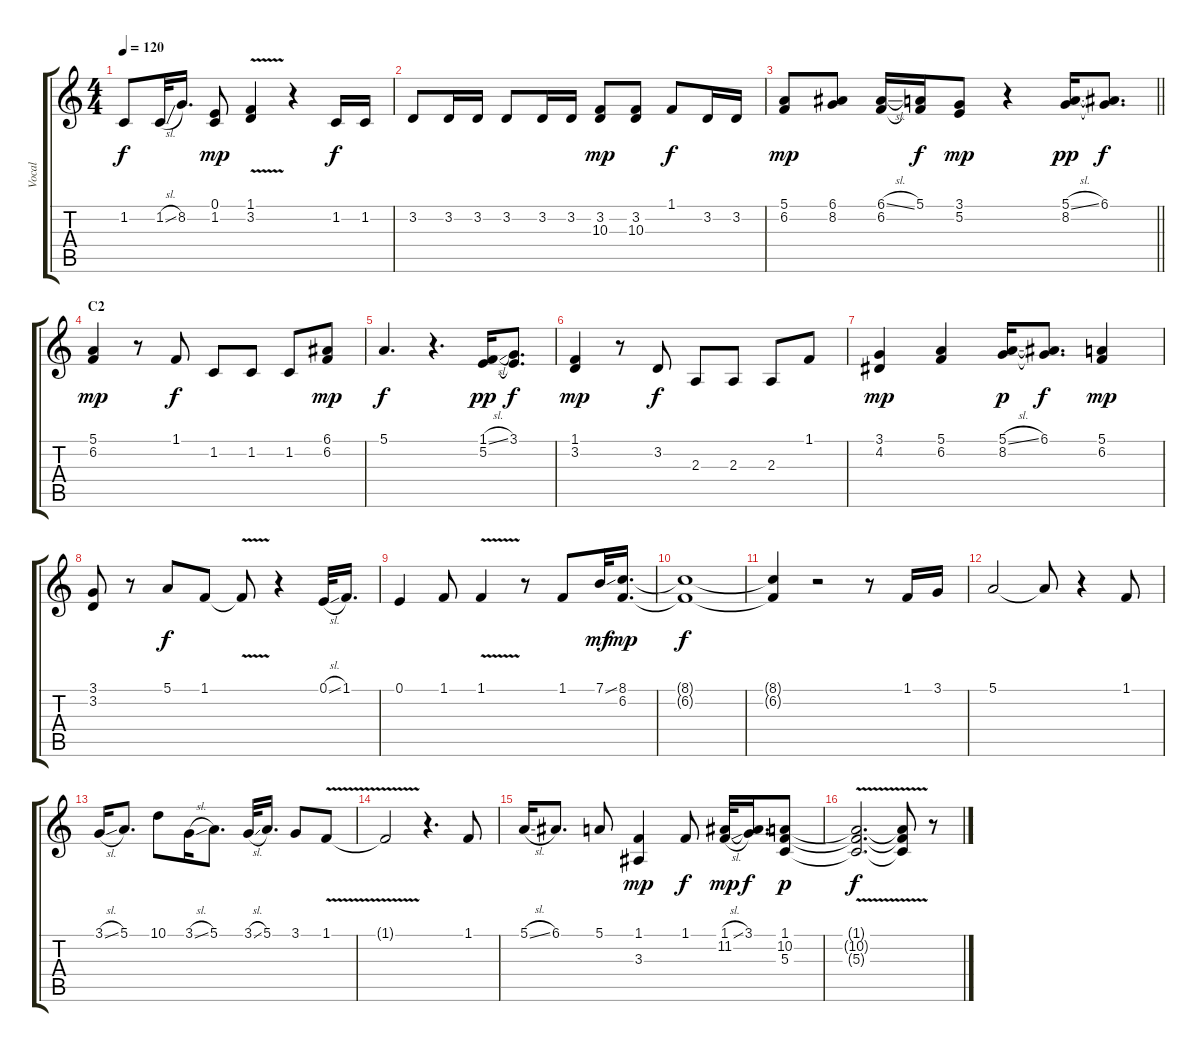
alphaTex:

\track ("Vocal" "Vocal") {instrument panflute}
\staff {score tabs}
\tuning (E4 B3 G3 D3 A2 E2) {hide}
\ts (4 4)
\tempo 120
\clef g2
\ks c
1.2.8{dy f} 1.2{sl}.32 8.2.16{d} (0.1 1.2).8{dy mp} (1.1{v} 3.2).4 r.4 1.2.16{dy f} 1.2.16 |
3.2.8 3.2.16 3.2.16 3.2.8 3.2.16 3.2.16 (3.2 10.3).8{dy mp} (3.2 10.3).8 1.1.8{dy f} 3.2.16 3.2.16 |
\barLineRight lightlight
(5.1 6.2).8{dy mp} (6.1 8.2).8 (6.1{sl} 6.2).16 (5.1 6.2{t}).16{dy f} (3.1 5.2).8{dy mp} r.4 (5.1{sl} 8.2).16{dy pp} (6.1 8.2{t}).8{d dy f} |
\section ("" "C2")
(5.1 6.2).4{dy mp} r.8 1.1.8{dy f} 1.2.8 1.2.8 1.2.8 (6.1 6.2).8{dy mp} |
5.1.4{d dy f} r.4{d} (1.1{sl} 5.2).16{dy pp} (3.1 5.2{t}).8{d dy f} |
(1.1 3.2).4{dy mp} r.8 3.2.8{dy f} 2.3.8 2.3.8 2.3.8 1.1.8 |
(3.1 4.2).4{dy mp} (5.1 6.2).4 (5.1{sl} 8.2).16{dy p} (6.1 8.2{t}).8{d dy f} (5.1 6.2).4{dy mp} |
(3.1 3.2).8 r.8 5.1.8{dy f} 1.1.8 1.1{v t}.8 r.4 0.1{sl}.32 1.1.16{d} |
0.1.4 1.1.8 1.1{v}.4 r.8 1.1.8 7.1{ss}.32{dy mf} (8.1 6.2).16{d dy mp} |
(8.1{t} 6.2{t}).1{dy f} |
(8.1{t} 6.2{t}).4 r.2 r.8 1.1.16 3.1.16 |
5.1.2 5.1{t}.8 r.4 1.1.8 |
3.1{sl}.16 5.1.8{d} 10.1.8 3.1{sl}.16 5.1.8{d} 3.1{sl}.32 5.1.16{d} 3.1.8 1.1{v}.8 |
1.1{t}.2 r.4{d} 1.1.8 |
5.1{sl}.16 6.1.8{d} 5.1.8 (1.1 3.3).4{dy mp} 1.1.8{dy f} (1.1{sl} 11.2).32{dy mp} (3.1 11.2{t}).16{d dy f} (1.1 10.2 5.3).8{dy p} |
(1.1{v t} 10.2{t} 5.3{t}).2{d dy f volume 5} (1.1{t} 10.2{t} 5.3{t}).8 r.8
